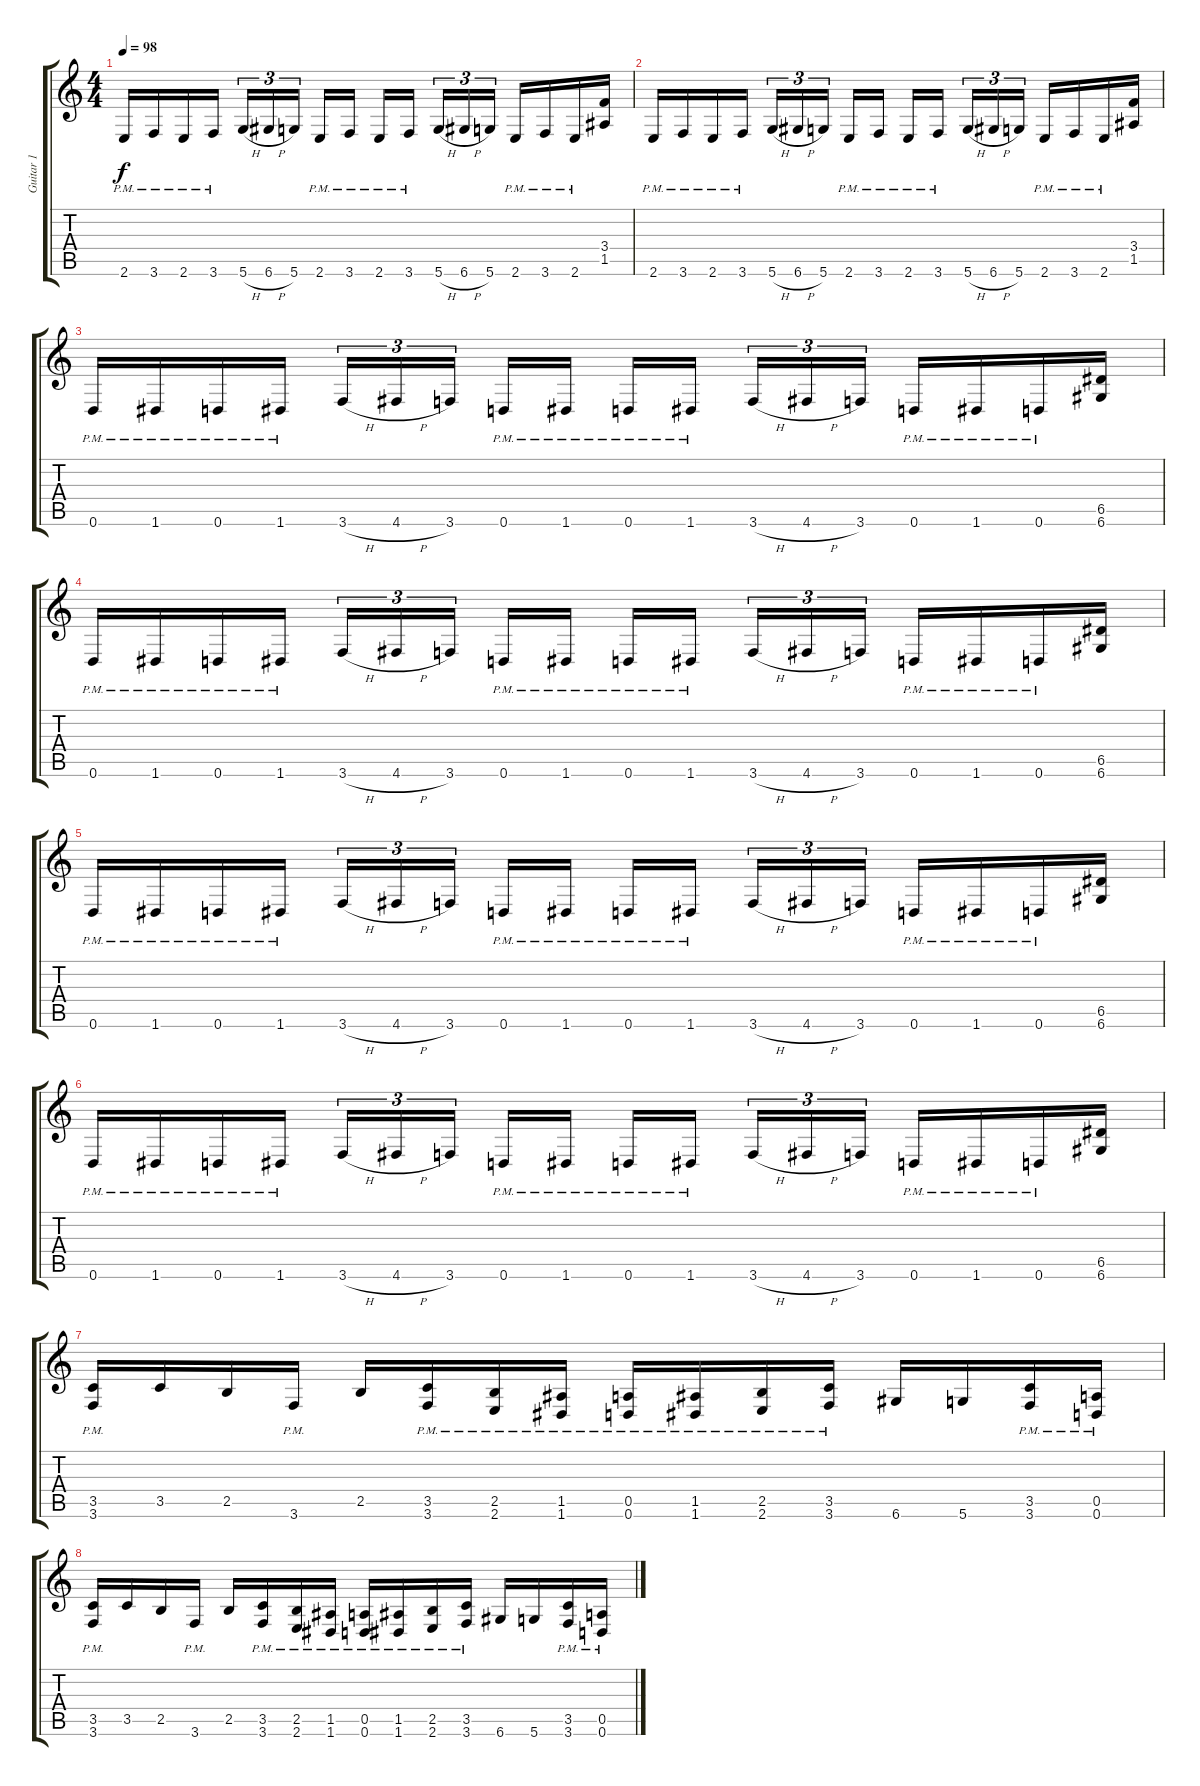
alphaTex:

\track ("Guitar 1" "Guitar 1") {instrument distortionguitar}
\staff {score tabs}
\tuning (E4 B3 G3 D3 A2 D2) {hide}
\ts (4 4)
\tempo 98
\clef g2
\ks c
2.6{pm}.16{dy f} 3.6{pm}.16 2.6{pm}.16 3.6{pm}.16 5.6{h}.16{tu (3 2)} 6.6{h}.16{tu (3 2)} 5.6.16{tu (3 2) beam splitsecondary} 2.6{pm}.16 3.6{pm}.16 2.6{pm}.16 3.6{pm}.16{beam splitsecondary} 5.6{h}.16{tu (3 2)} 6.6{h}.16{tu (3 2)} 5.6.16{tu (3 2)} 2.6{pm}.16 3.6{pm}.16 2.6{pm}.16 (3.4 1.5).16 |
2.6{pm}.16 3.6{pm}.16 2.6{pm}.16 3.6{pm}.16 5.6{h}.16{tu (3 2)} 6.6{h}.16{tu (3 2)} 5.6.16{tu (3 2) beam splitsecondary} 2.6{pm}.16 3.6{pm}.16 2.6{pm}.16 3.6{pm}.16{beam splitsecondary} 5.6{h}.16{tu (3 2)} 6.6{h}.16{tu (3 2)} 5.6.16{tu (3 2)} 2.6{pm}.16 3.6{pm}.16 2.6{pm}.16 (3.4 1.5).16 |
0.6{pm}.16 1.6{pm}.16 0.6{pm}.16 1.6{pm}.16 3.6{h}.16{tu (3 2)} 4.6{h}.16{tu (3 2)} 3.6.16{tu (3 2) beam splitsecondary} 0.6{pm}.16 1.6{pm}.16 0.6{pm}.16 1.6{pm}.16{beam splitsecondary} 3.6{h}.16{tu (3 2)} 4.6{h}.16{tu (3 2)} 3.6.16{tu (3 2)} 0.6{pm}.16 1.6{pm}.16 0.6{pm}.16 (6.5 6.6).16 |
0.6{pm}.16 1.6{pm}.16 0.6{pm}.16 1.6{pm}.16 3.6{h}.16{tu (3 2)} 4.6{h}.16{tu (3 2)} 3.6.16{tu (3 2) beam splitsecondary} 0.6{pm}.16 1.6{pm}.16 0.6{pm}.16 1.6{pm}.16{beam splitsecondary} 3.6{h}.16{tu (3 2)} 4.6{h}.16{tu (3 2)} 3.6.16{tu (3 2)} 0.6{pm}.16 1.6{pm}.16 0.6{pm}.16 (6.5 6.6).16 |
0.6{pm}.16 1.6{pm}.16 0.6{pm}.16 1.6{pm}.16 3.6{h}.16{tu (3 2)} 4.6{h}.16{tu (3 2)} 3.6.16{tu (3 2) beam splitsecondary} 0.6{pm}.16 1.6{pm}.16 0.6{pm}.16 1.6{pm}.16{beam splitsecondary} 3.6{h}.16{tu (3 2)} 4.6{h}.16{tu (3 2)} 3.6.16{tu (3 2)} 0.6{pm}.16 1.6{pm}.16 0.6{pm}.16 (6.5 6.6).16 |
0.6{pm}.16 1.6{pm}.16 0.6{pm}.16 1.6{pm}.16 3.6{h}.16{tu (3 2)} 4.6{h}.16{tu (3 2)} 3.6.16{tu (3 2) beam splitsecondary} 0.6{pm}.16 1.6{pm}.16 0.6{pm}.16 1.6{pm}.16{beam splitsecondary} 3.6{h}.16{tu (3 2)} 4.6{h}.16{tu (3 2)} 3.6.16{tu (3 2)} 0.6{pm}.16 1.6{pm}.16 0.6{pm}.16 (6.5 6.6).16 |
(3.5 3.6{pm}).16 3.5.16 2.5.16 3.6{pm}.16 2.5.16 (3.5 3.6{pm}).16 (2.5 2.6{pm}).16 (1.5 1.6{pm}).16 (0.5 0.6{pm}).16 (1.5 1.6{pm}).16 (2.5 2.6{pm}).16 (3.5 3.6{pm}).16 6.6.16 5.6.16 (3.5 3.6{pm}).16 (0.5 0.6{pm}).16 |
(3.5 3.6{pm}).16 3.5.16 2.5.16 3.6{pm}.16 2.5.16 (3.5 3.6{pm}).16 (2.5 2.6{pm}).16 (1.5 1.6{pm}).16 (0.5 0.6{pm}).16 (1.5 1.6{pm}).16 (2.5 2.6{pm}).16 (3.5 3.6{pm}).16 6.6.16 5.6.16 (3.5 3.6{pm}).16 (0.5 0.6{pm}).16
